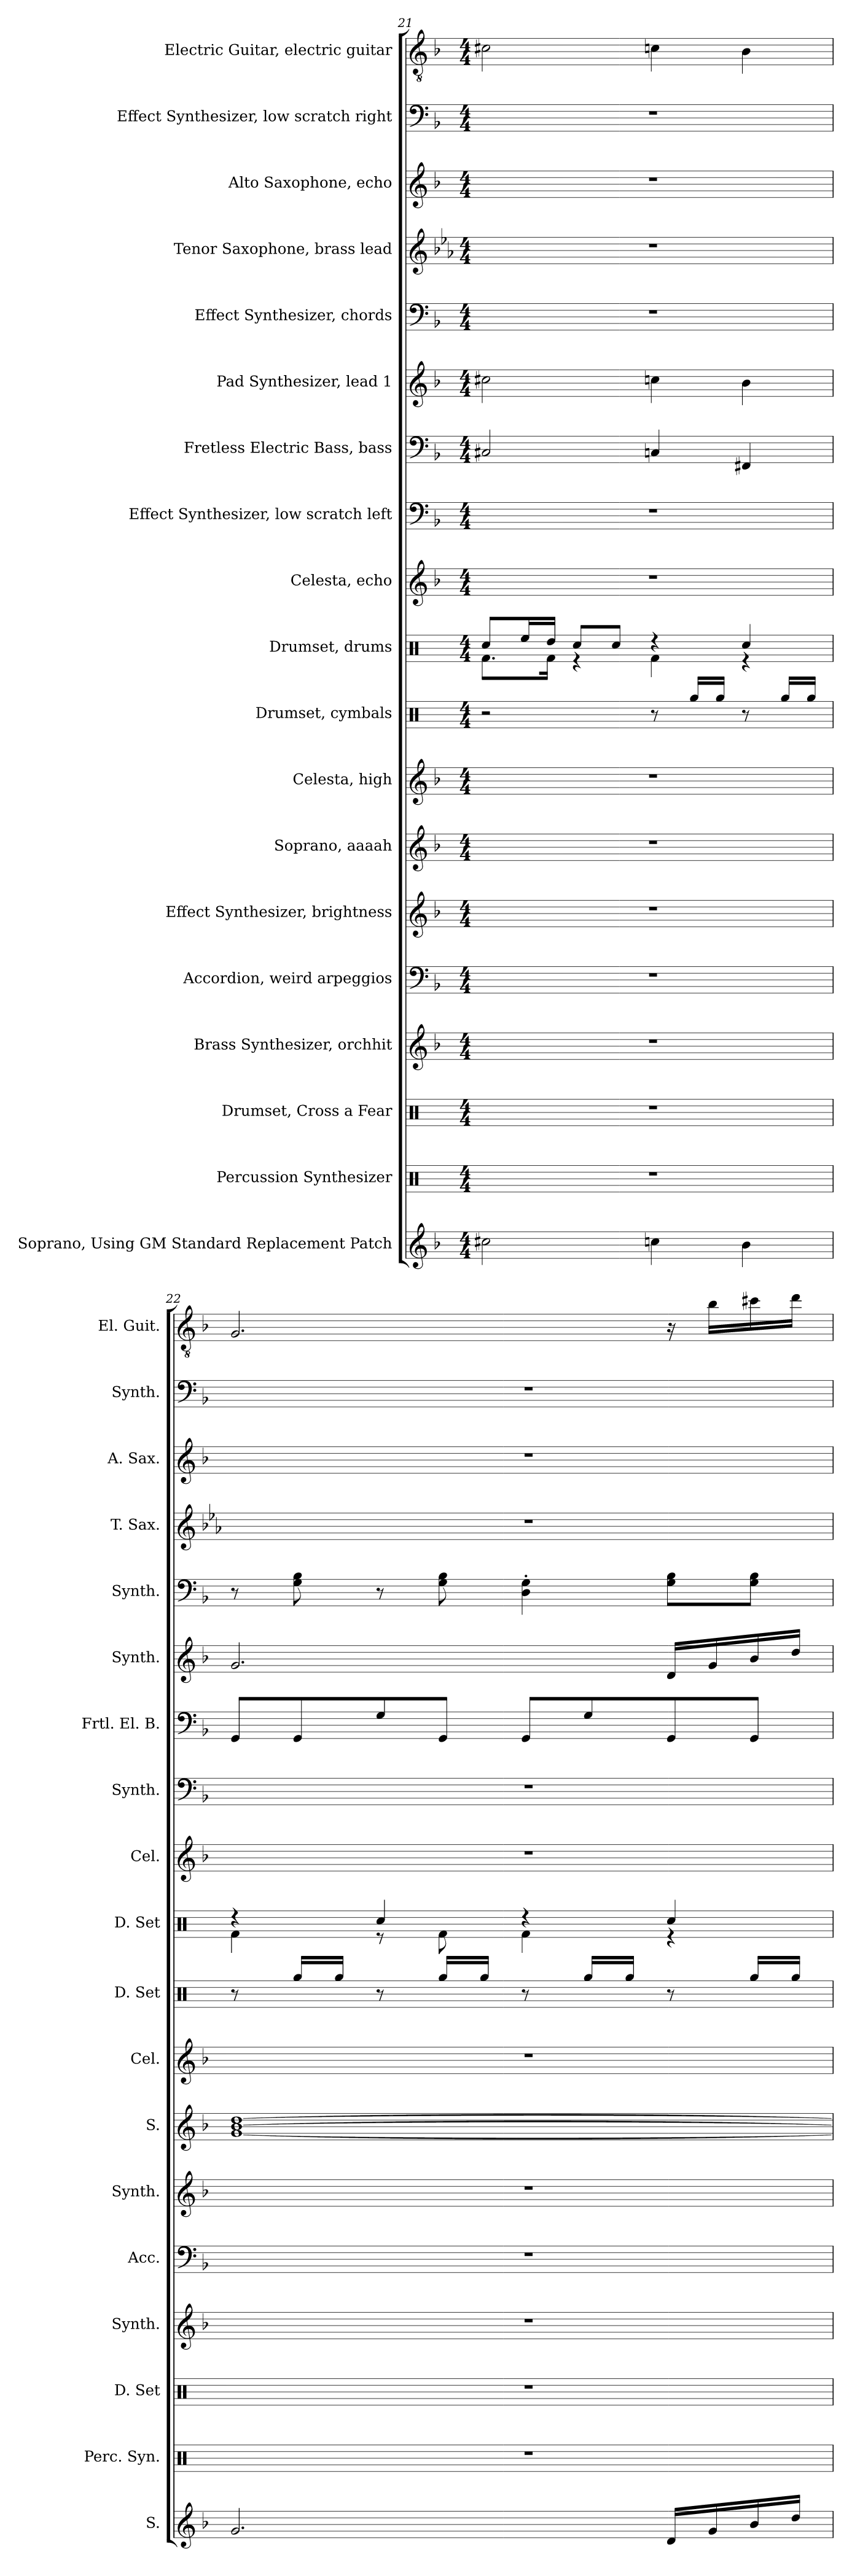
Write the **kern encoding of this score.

**kern	**kern	**kern	**kern	**kern	**kern	**kern	**kern	**kern	**kern	**kern	**kern	**kern	**kern	**kern	**kern	**kern	**kern	**kern
*part19	*part18	*part17	*part16	*part15	*part14	*part13	*part12	*part11	*part10	*part9	*part8	*part7	*part6	*part5	*part4	*part3	*part2	*part1
*staff19	*staff18	*staff17	*staff16	*staff15	*staff14	*staff13	*staff12	*staff11	*staff10	*staff9	*staff8	*staff7	*staff6	*staff5	*staff4	*staff3	*staff2	*staff1
*I"Soprano, Using GM Standard Replacement Patch	*I"Percussion Synthesizer	*I"Drumset, Cross a Fear	*I"Brass Synthesizer, orchhit	*I"Accordion, weird arpeggios	*I"Effect Synthesizer, brightness	*I"Soprano, aaaah	*I"Celesta, high	*I"Drumset, cymbals	*I"Drumset, drums	*I"Celesta, echo	*I"Effect Synthesizer, low scratch left	*I"Fretless Electric Bass, bass	*I"Pad Synthesizer, lead 1	*I"Effect Synthesizer, chords	*I"Tenor Saxophone, brass lead	*I"Alto Saxophone, echo	*I"Effect Synthesizer, low scratch right	*I"Electric Guitar, electric guitar
*I'S.	*I'Perc. Syn.	*I'D. Set	*I'Synth.	*I'Acc.	*I'Synth.	*I'S.	*I'Cel.	*I'D. Set	*I'D. Set	*I'Cel.	*I'Synth.	*I'Frtl. El. B.	*I'Synth.	*I'Synth.	*I'T. Sax.	*I'A. Sax.	*I'Synth.	*I'El. Guit.
!!LO:PB:g=z
*clefG2	*clefX	*clefX	*clefG2	*clefF4	*clefG2	*clefG2	*clefG2	*clefX	*clefX	*clefG2	*clefF4	*clefF4	*clefG2	*clefF4	*clefG2	*clefG2	*clefF4	*clefGv2
*	*	*	*	*	*	*	*ITrd-7c-12	*	*	*ITrd-7c-12	*	*ITrd7c12	*	*	*ITrd8c14	*ITrd5c9	*	*
*k[b-]	*k[]	*k[]	*k[b-]	*k[b-]	*k[b-]	*k[b-]	*k[b-]	*k[]	*k[]	*k[b-]	*k[b-]	*k[b-]	*k[b-]	*k[b-]	*k[b-e-a-]	*k[b-e-a-d-]	*k[b-]	*k[b-]
*M4/4	*M4/4	*M4/4	*M4/4	*M4/4	*M4/4	*M4/4	*M4/4	*M4/4	*M4/4	*M4/4	*M4/4	*M4/4	*M4/4	*M4/4	*M4/4	*M4/4	*M4/4	*M4/4
=21	=21	=21	=21	=21	=21	=21	=21	=21	=21	=21	=21	=21	=21	=21	=21	=21	=21	=21
*	*	*	*	*	*	*	*	*	*^	*	*	*	*	*	*	*	*	*
2cc#X\	1r	1r	1r	1r	1r	1r	1r	2r	8Rcc/L	8.Rf\L	1r	1r	2CC#X/	2cc#X\	1r	1r	1r	1r	2c#X\
.	.	.	.	.	.	.	.	.	16Ree/L	.	.	.	.	.	.	.	.	.	.
.	.	.	.	.	.	.	.	.	16Rdd/JJ	16Rf\Jk	.	.	.	.	.	.	.	.	.
.	.	.	.	.	.	.	.	.	8Rcc/L	4r	.	.	.	.	.	.	.	.	.
.	.	.	.	.	.	.	.	.	8Rcc/J	.	.	.	.	.	.	.	.	.	.
4ccn\	.	.	.	.	.	.	.	8r	4r	4Rf\	.	.	4CCn/	4ccn\	.	.	.	.	4cn\
.	.	.	.	.	.	.	.	16Rgg/LL	.	.	.	.	.	.	.	.	.	.	.
.	.	.	.	.	.	.	.	16Rgg/JJ	.	.	.	.	.	.	.	.	.	.	.
4b-\	.	.	.	.	.	.	.	8r	4Rcc/	4r	.	.	4FFF#X/	4b-\	.	.	.	.	4B-\
.	.	.	.	.	.	.	.	16Rgg/LL	.	.	.	.	.	.	.	.	.	.	.
.	.	.	.	.	.	.	.	16Rgg/JJ	.	.	.	.	.	.	.	.	.	.	.
=22	=22	=22	=22	=22	=22	=22	=22	=22	=22	=22	=22	=22	=22	=22	=22	=22	=22	=22	=22
2.g/	1r	1r	1r	1r	1r	[1g [1b- [1dd	1r	8r	4r	4Rf\	1r	1r	8GGG/L	2.g/	8r	1r	1r	1r	2.G/
.	.	.	.	.	.	.	.	16Rgg/LL	.	.	.	.	8GGG/	.	8G\ 8B-\	.	.	.	.
.	.	.	.	.	.	.	.	16Rgg/JJ	.	.	.	.	.	.	.	.	.	.	.
.	.	.	.	.	.	.	.	8r	4Rcc/	8r	.	.	8GG/	.	8r	.	.	.	.
.	.	.	.	.	.	.	.	16Rgg/LL	.	8Rf\	.	.	8GGG/J	.	8G\ 8B-\	.	.	.	.
.	.	.	.	.	.	.	.	16Rgg/JJ	.	.	.	.	.	.	.	.	.	.	.
.	.	.	.	.	.	.	.	8r	4r	4Rf\	.	.	8GGG/L	.	4D\' 4G\'	.	.	.	.
.	.	.	.	.	.	.	.	16Rgg/LL	.	.	.	.	8GG/	.	.	.	.	.	.
.	.	.	.	.	.	.	.	16Rgg/JJ	.	.	.	.	.	.	.	.	.	.	.
16d/LL	.	.	.	.	.	.	.	8r	4Rcc/	4r	.	.	8GGG/	16d/LL	8G\ 8B-\L	.	.	.	16r
16g/	.	.	.	.	.	.	.	.	.	.	.	.	.	16g/	.	.	.	.	16b-\LL
16b-/	.	.	.	.	.	.	.	16Rgg/LL	.	.	.	.	8GGG/J	16b-/	8G\ 8B-\J	.	.	.	16cc#X\
16dd/JJ	.	.	.	.	.	.	.	16Rgg/JJ	.	.	.	.	.	16dd/JJ	.	.	.	.	16dd\JJ
*	*	*	*	*	*	*	*	*	*v	*v	*	*	*	*	*	*	*	*	*
=	=	=	=	=	=	=	=	=	=	=	=	=	=	=	=	=	=	=
*-	*-	*-	*-	*-	*-	*-	*-	*-	*-	*-	*-	*-	*-	*-	*-	*-	*-	*-
